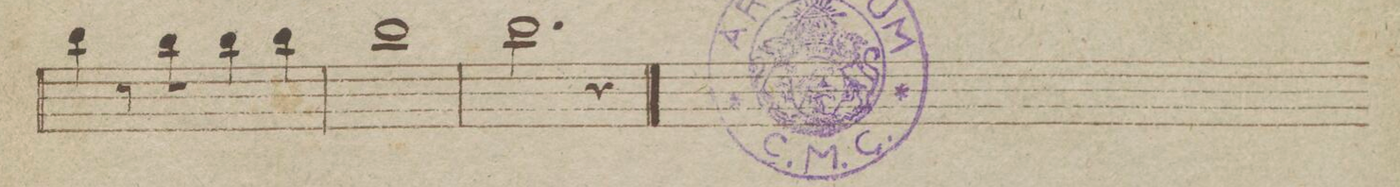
**kern
*I"Oboe Primo
*clefG2
*k[b-e-]
*met(c|)
*M2/2
4bb-\
8r
8bb-\
4bb-\
4bb-\
=122
1bb-
=123
2.bb-\
4r
==
*-
